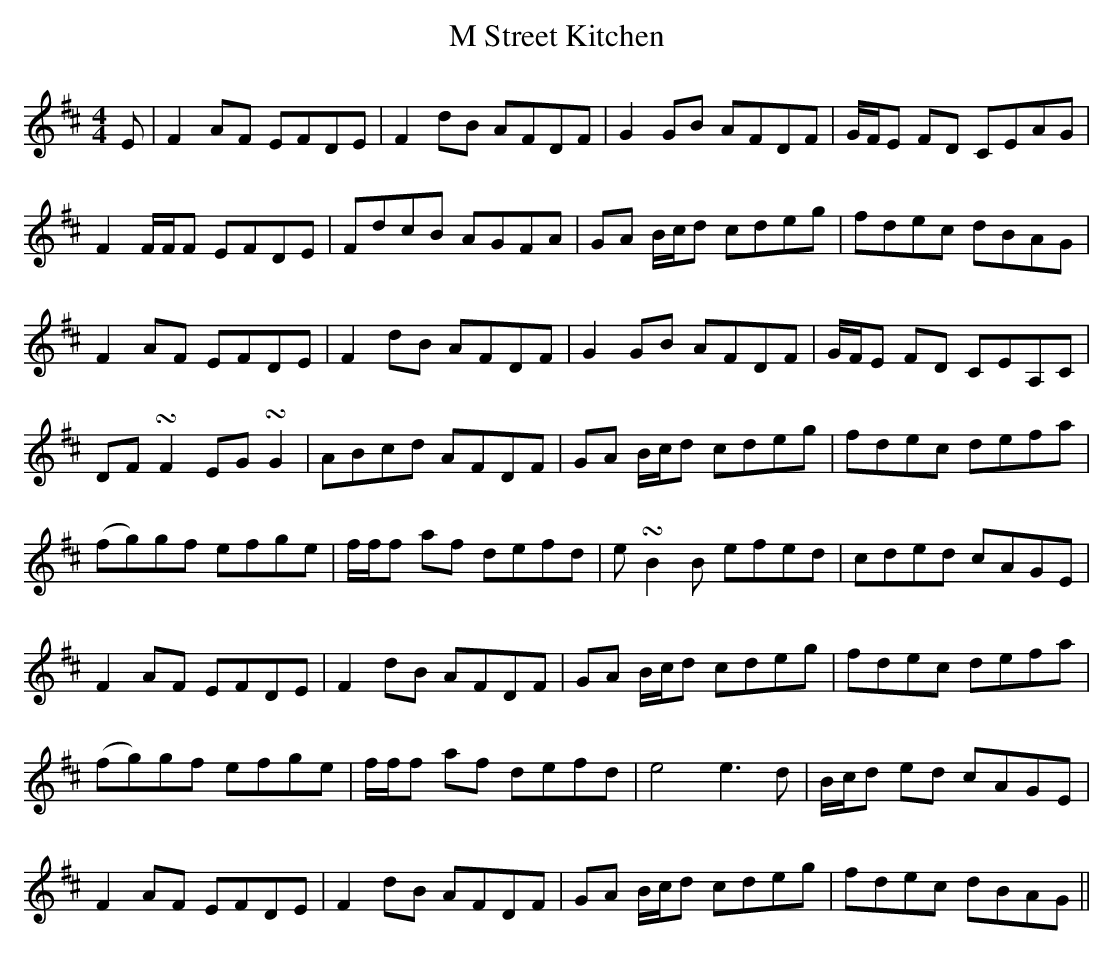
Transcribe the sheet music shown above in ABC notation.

X:1
T: M Street Kitchen
M: 4/4
L: 1/8
K: Dmaj
E | F2 AF EFDE | F2 dB AFDF | G2 GB AFDF | G/F/E FD CEAG |
F2 F/F/F EFDE | FdcB AGFA | GA B/c/d cdeg | fdec dBAG |
F2 AF EFDE | F2 dB AFDF | G2 GB AFDF | G/F/E FD CEA,C |
DF !turn!F2 EG !turn!G2 | ABcd AFDF | GA B/c/d cdeg | fdec defa |
(fg)gf efge | f/f/f af defd | e !turn!B2 B efed | cded cAGE |
F2 AF EFDE | F2 dB AFDF | GA B/c/d cdeg | fdec defa |
(fg)gf efge | f/f/f af defd | e4 e3 d | B/c/d ed cAGE |
F2 AF EFDE | F2 dB AFDF | GA B/c/d cdeg | fdec dBAG||
